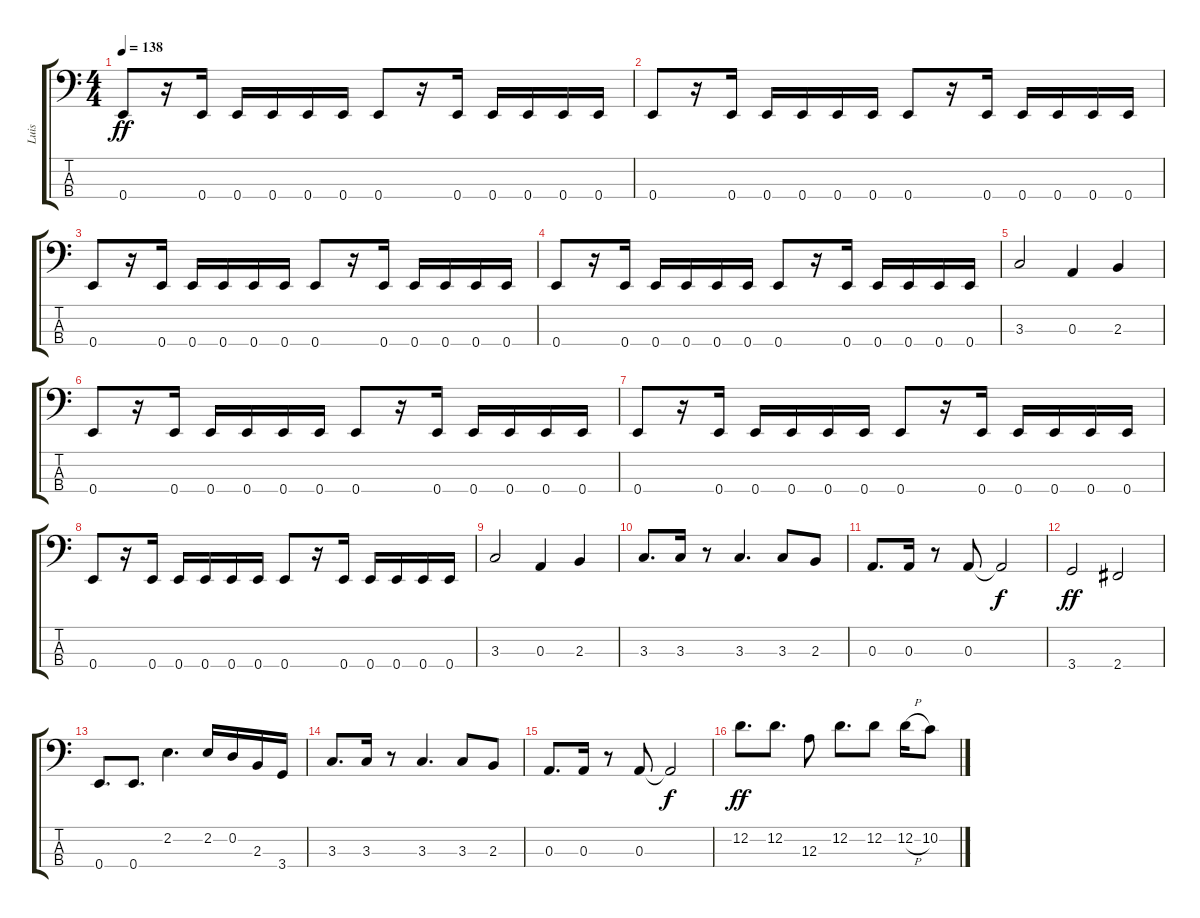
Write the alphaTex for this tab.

\track ("Luis" "Luis") {instrument electricbassfinger}
\staff {score tabs}
\tuning (G2 D2 A1 E1) {hide}
\ts (4 4)
\tempo 138
\clef f4
\ks c
0.4.8{dy ff} r.16 0.4.16 0.4.16 0.4.16 0.4.16 0.4.16 0.4.8 r.16 0.4.16 0.4.16 0.4.16 0.4.16 0.4.16 |
0.4.8 r.16 0.4.16 0.4.16 0.4.16 0.4.16 0.4.16 0.4.8 r.16 0.4.16 0.4.16 0.4.16 0.4.16 0.4.16 |
0.4.8 r.16 0.4.16 0.4.16 0.4.16 0.4.16 0.4.16 0.4.8 r.16 0.4.16 0.4.16 0.4.16 0.4.16 0.4.16 |
0.4.8 r.16 0.4.16 0.4.16 0.4.16 0.4.16 0.4.16 0.4.8 r.16 0.4.16 0.4.16 0.4.16 0.4.16 0.4.16 |
3.3.2 0.3.4 2.3.4 |
0.4.8 r.16 0.4.16 0.4.16 0.4.16 0.4.16 0.4.16 0.4.8 r.16 0.4.16 0.4.16 0.4.16 0.4.16 0.4.16 |
0.4.8 r.16 0.4.16 0.4.16 0.4.16 0.4.16 0.4.16 0.4.8 r.16 0.4.16 0.4.16 0.4.16 0.4.16 0.4.16 |
0.4.8 r.16 0.4.16 0.4.16 0.4.16 0.4.16 0.4.16 0.4.8 r.16 0.4.16 0.4.16 0.4.16 0.4.16 0.4.16 |
3.3.2 0.3.4 2.3.4 |
3.3.8{d} 3.3.16 r.8 3.3.4{d} 3.3.8 2.3.8 |
0.3.8{d} 0.3.16 r.8 0.3.8 0.3{t}.2{dy f} |
3.4.2{dy ff} 2.4.2 |
0.4.8{d} 0.4.8{d} 2.2.4{d} 2.2.16 0.2.16 2.3.16 3.4.16 |
3.3.8{d} 3.3.16 r.8 3.3.4{d} 3.3.8 2.3.8 |
0.3.8{d} 0.3.16 r.8 0.3.8 0.3{t}.2{dy f} |
12.2.8{d dy ff} 12.2.8{d} 12.3.8 12.2.8{d} 12.2.8 12.2{h}.16 10.2.8
